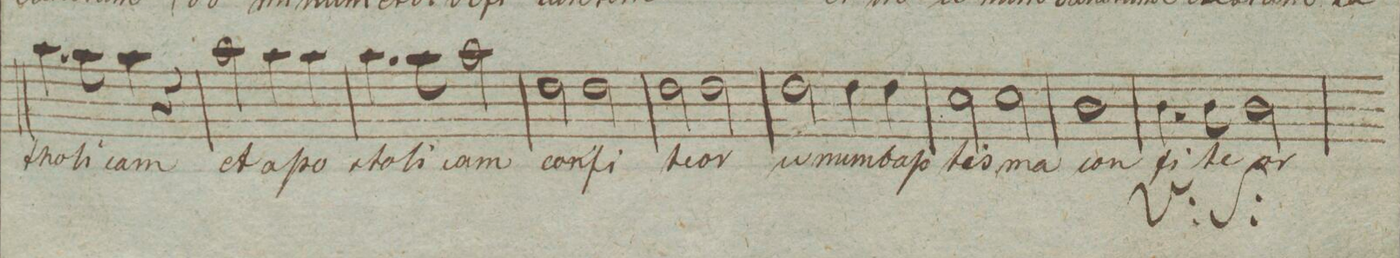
**kern	**text	**dynam
*I"Tenore.	*	*
*clefC4	*	*
*k[]	*	*
*met(c|)	*	*
*M4/4	*	*
4.g\	-tho-	.
8g\	-li-	.
4g\	-cam	.
4r	.	.
=173	=173	=173
2g\	et	.
4g\	a-	.
4g\	-po-	.
=174	=174	=174
4.g\	-sto-	.
8g\	-li-	.
2g\	-cam	.
=175	=175	=175
2c\	con-	.
2c\	-fi-	.
=176	=176	=176
2c\	-te-	.
2c\	-or	.
=177	=177	=177
2c\	u-	.
4c\	-num	.
4c\	bap-	.
=178	=178	=178
2B\	-tis-	.
2B\	-ma	.
=179	=179	=179
1A\	con-	.
=180	=180	=180
4.A\	-fi-	.
8A\	-te-	.
2A\	-or	.
=181	=181	=181
*-	*-	*-
